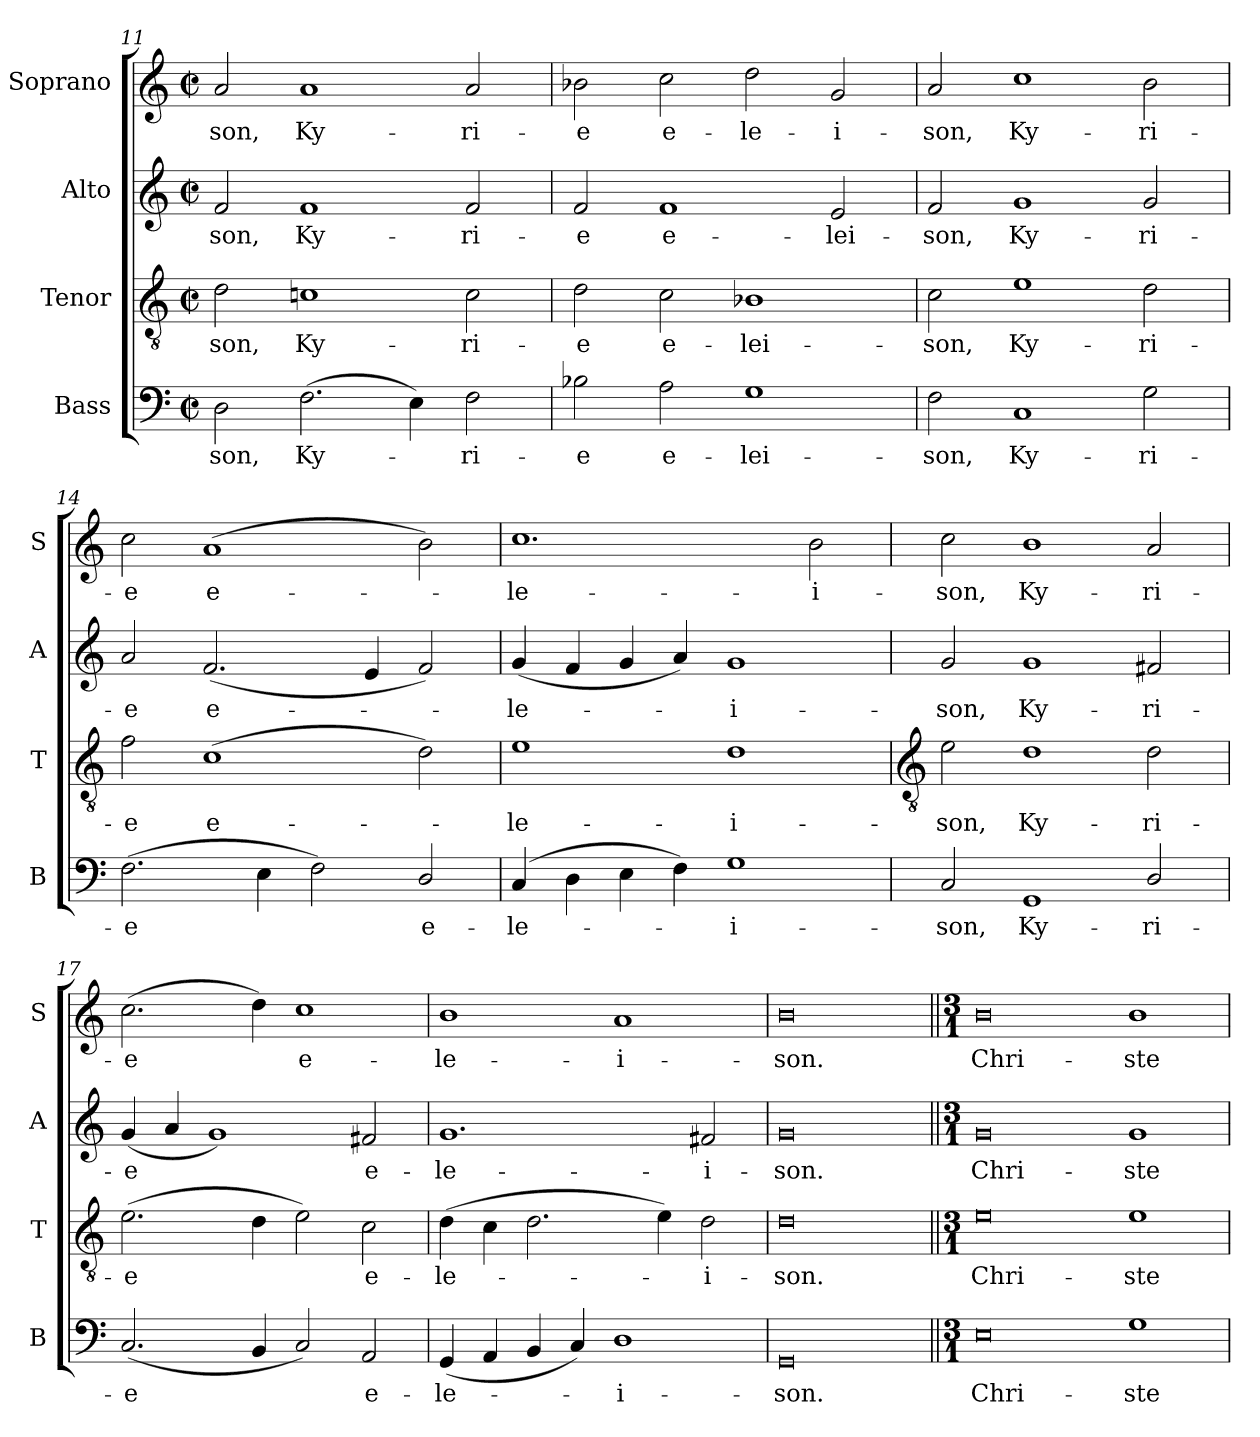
**kern	**text	**kern	**text	**kern	**text	**kern	**text
*part4	*part4	*part3	*part3	*part2	*part2	*part1	*part1
*staff4	*staff4	*staff3	*staff3	*staff2	*staff2	*staff1	*staff1
*I"Bass	*	*I"Tenor	*	*I"Alto	*	*I"Soprano	*
*I'B	*	*I'T	*	*I'A	*	*I'S	*
*clefF4	*	*clefGv2	*	*clefG2	*	*clefG2	*
*k[]	*	*k[]	*	*k[]	*	*k[]	*
*C:	*	*C:	*	*C:	*	*C:	*
*M4/2	*	*M4/2	*	*M4/2	*	*M4/2	*
*met(c|)	*	*met(c|)	*	*met(c|)	*	*met(c|)	*
=11	=11	=11	=11	=11	=11	=11	=11
!	!LO:LY:b	!	!LO:LY:b	!	!LO:LY:b	!	!LO:LY:b
2D	-son,	2d	-son,	2f	-son,	2a	-son,
!	!LO:LY:b	!	!LO:LY:b	!	!LO:LY:b	!	!LO:LY:b
(>2.F	Ky-	1cn	Ky-	1f	Ky-	1a	Ky-
4E)	.	.	.	.	.	.	.
!	!LO:LY:b	!	!LO:LY:b	!	!LO:LY:b	!	!LO:LY:b
2F	ri-	2c	-ri-	2f	-ri-	2a	-ri-
=12	=12	=12	=12	=12	=12	=12	=12
!	!LO:LY:b	!	!LO:LY:b	!	!LO:LY:b	!	!LO:LY:b
2B-X	-e	2d	-e	2f	-e	2b-X	-e
!	!LO:LY:b	!	!LO:LY:b	!	!LO:LY:b	!	!LO:LY:b
2A	e-	2c	e-	1f	e-	2cc	e-
!	!LO:LY:b	!	!LO:LY:b	!	!	!	!LO:LY:b
1G	-lei-	1B-X	-lei-	.	.	2dd	-le-
!	!	!	!	!	!LO:LY:b	!	!LO:LY:b
.	.	.	.	2e	-lei-	2g	-i-
=13	=13	=13	=13	=13	=13	=13	=13
!	!LO:LY:b	!	!LO:LY:b	!	!LO:LY:b	!	!LO:LY:b
2F	-son,	2c	-son,	2f	-son,	2a	-son,
!	!LO:LY:b	!	!LO:LY:b	!	!LO:LY:b	!	!LO:LY:b
1C	Ky-	1e	Ky-	1g	Ky-	1cc	Ky-
!	!LO:LY:b	!	!LO:LY:b	!	!LO:LY:b	!	!LO:LY:b
2G	-ri-	2d	-ri-	2g	-ri-	2b	-ri-
=14	=14	=14	=14	=14	=14	=14	=14
!	!LO:LY:b	!	!LO:LY:b	!	!LO:LY:b	!	!LO:LY:b
(>2.F	-e	2f	-e	2a	-e	2cc	-e
!	!	!	!LO:LY:b	!	!LO:LY:b	!	!LO:LY:b
.	.	(>1c	e-	(<2.f	e-	(>1a	e-
4E	.	.	.	.	.	.	.
2F)	.	.	.	.	.	.	.
.	.	.	.	4e	.	.	.
!	!LO:LY:b	!	!	!	!	!	!
2D/	e-	2d)	.	2f)	.	2b)	.
=15	=15	=15	=15	=15	=15	=15	=15
!	!LO:LY:b	!	!LO:LY:b	!	!LO:LY:b	!	!LO:LY:b
(>4C	-le-	1e	le-	(<4g	le-	1.cc	le-
4D	.	.	.	4f	.	.	.
4E	.	.	.	4g	.	.	.
4F)	.	.	.	4a)	.	.	.
!	!LO:LY:b	!	!LO:LY:b	!	!LO:LY:b	!	!
1G	i-	1d	-i-	1g	i-	.	.
!	!	!	!	!	!	!	!LO:LY:b
.	.	.	.	.	.	2b	-i-
!!LO:LB:g=z
=16	=16	=16	=16	=16	=16	=16	=16
*	*	*clefGv2	*	*	*	*	*
!	!LO:LY:b	!	!LO:LY:b	!	!LO:LY:b	!	!LO:LY:b
2C	-son,	2e	-son,	2g	-son,	2cc	-son,
!	!LO:LY:b	!	!LO:LY:b	!	!LO:LY:b	!	!LO:LY:b
1GG	Ky-	1d	Ky-	1g	Ky-	1b	Ky-
!	!LO:LY:b	!	!LO:LY:b	!	!LO:LY:b	!	!LO:LY:b
2D/	-ri-	2d	-ri-	2f#X	-ri-	2a	-ri-
=17	=17	=17	=17	=17	=17	=17	=17
!	!LO:LY:b	!	!LO:LY:b	!	!LO:LY:b	!	!LO:LY:b
(<2.C	-e	(>2.e	-e	(<4g	-e	(>2.cc	-e
.	.	.	.	4a	.	.	.
.	.	.	.	1g)	.	.	.
4BB	.	4d	.	.	.	4dd)	.
!	!	!	!	!	!	!	!LO:LY:b
2C)	.	2e)	.	.	.	1cc	e-
!	!LO:LY:b	!	!LO:LY:b	!	!LO:LY:b	!	!
2AA	e-	2c	e-	2f#X	e-	.	.
=18	=18	=18	=18	=18	=18	=18	=18
!	!LO:LY:b	!	!LO:LY:b	!	!LO:LY:b	!	!LO:LY:b
(<4GG	-le-	(>4d	-le-	1.g	-le-	1b	-le-
4AA	.	4c	.	.	.	.	.
4BB	.	2.d	.	.	.	.	.
4C)	.	.	.	.	.	.	.
!	!LO:LY:b	!	!	!	!	!	!LO:LY:b
1D	i-	.	.	.	.	1a	-i-
.	.	4e)	.	.	.	.	.
!	!	!	!LO:LY:b	!	!LO:LY:b	!	!
.	.	2d	i-	2f#X	-i-	.	.
=19	=19	=19	=19	=19	=19	=19	=19
!	!LO:LY:b	!	!LO:LY:b	!	!LO:LY:b	!	!LO:LY:b
0GG	-son.	0d	-son.	0g	-son.	0b	-son.
=20||	=20||	=20||	=20||	=20||	=20||	=20||	=20||
*M3/1	*	*M3/1	*	*M3/1	*	*M3/1	*
!	!LO:LY:b	!	!LO:LY:b	!	!LO:LY:b	!	!LO:LY:b
0E	Chri-	0e	Chri-	0g	Chri-	0b	Chri-
!	!LO:LY:b	!	!LO:LY:b	!	!LO:LY:b	!	!LO:LY:b
1G	-ste	1e	-ste	1g	-ste	1b	-ste
=	=	=	=	=	=	=	=
*-	*-	*-	*-	*-	*-	*-	*-
